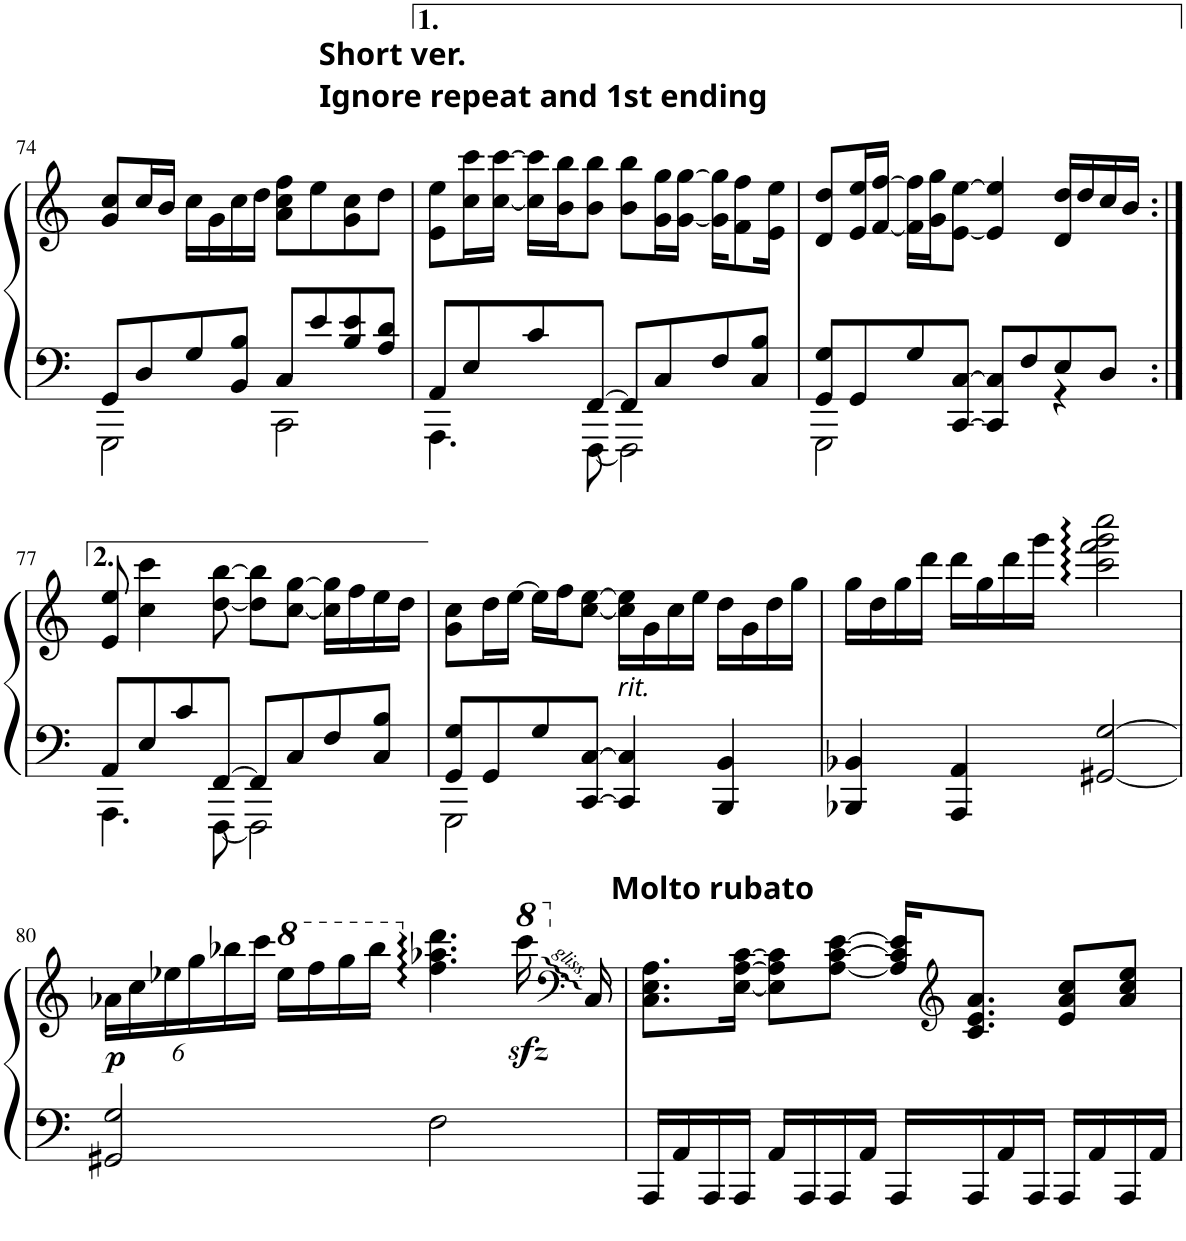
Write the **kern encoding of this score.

**kern	**kern	**dynam
*part1	*part1	*part1
*staff2	*staff1	*staff1/2
*I"Piano	*	*
*I'Pno.	*	*
!!LO:PB:g=z
*clefF4	*clefG2	*
*k[]	*k[]	*
*M4/4	*M4/4	*
*met(c)	*met(c)	*
=74	=74	=74
*^	*	*
8GG/L	2GGG\	8g/ 8cc/L	.
8D/	.	16cc/L	.
.	.	16b/JJ	.
8G/	.	16cc\LL	.
.	.	16g\	.
8BB/ 8B/J	.	16cc\	.
.	.	16dd\JJ	.
8C/L	2CC\	8a\ 8cc\ 8ff\L	.
8e/	.	8ee\	.
8B/ 8e/	.	8g\ 8cc\	.
!	!	!LO:TX:a:B:t=Short ver.	!
!	!	!LO:TX:a:t=Ignore repeat and 1st ending	!
8A/ 8d/J	.	8dd\J	.
=75	=75	=75	=75
8AA/L	4.AAA\	8e\ 8ee\L	.
8E/	.	16cc\ 16ccc\L	.
.	.	[16cc\ [16ccc\JJ	.
8c/	.	16cc\] 16ccc\]LL	.
.	.	16b\ 16bb\J	.
[8FF/J	[8FFF\	8b\ 8bb\J	.
8FF/L]	2FFF\]	8b\ 8bb\L	.
8C/	.	16g\ 16gg\L	.
.	.	[16g\ [16gg\JJ	.
8F/	.	16g\] 16gg\]KL	.
.	.	8f\ 8ff\	.
8C/ 8B/J	.	.	.
.	.	16e\ 16ee\Jk	.
=76	=76	=76	=76
8GG/ 8G/L	2GGG\	8d/ 8dd/L	.
8GG/	.	16e/ 16ee/L	.
.	.	[16f/ [16ff/JJ	.
8G/	.	16f\] 16ff\]LL	.
.	.	16g\ 16gg\J	.
[8CC/ [8C/J	.	[8e\ [8ee\J	.
8CC/] 8C/]L	4ryy	4e/] 4ee/]	.
8F/	.	.	.
8E/	4r	16d/ 16dd/LL	.
.	.	16dd/	.
8D/J	.	16cc/	.
.	.	16b/JJ	.
!!LO:LB:g=z
=77:|!	=77:|!	=77:|!	=77:|!
8AA/L	4.AAA\	8e/ 8ee/	.
8E/	.	4cc\ 4ccc\	.
8c/	.	.	.
[8FF/J	[8FFF\	[8dd\ [8bb\	.
8FF/L]	2FFF\]	8dd\] 8bb\]L	.
8C/	.	[8cc\ [8gg\J	.
8F/	.	16cc\] 16gg\]LL	.
.	.	16ff\	.
8C/ 8B/J	.	16ee\	.
.	.	16dd\JJ	.
=78	=78	=78	=78
8GG/ 8G/L	2GGG\	8g\ 8cc\L	.
8GG/	.	16dd\L	.
.	.	[16ee\JJ	.
8G/	.	16ee\LL]	.
.	.	16ff\J	.
[8CC/ [8C/J	.	[8cc\ [8ee\J	.
!	!	!LO:TX:b:i:t=rit.	!
4CC/] 4C/]	2ryy	16cc\] 16ee\]LL	.
.	.	16g\	.
.	.	16cc\	.
.	.	16ee\JJ	.
4BBB/ 4BB/	.	16dd\LL	.
.	.	16g\	.
.	.	16dd\	.
.	.	16gg\JJ	.
*v	*v	*	*
=79	=79	=79
4BBB-X/ 4BB-X/	16gg\LL	.
.	16dd\	.
.	16gg\	.
.	16ddd\JJ	.
4AAA/ 4AA/	16ddd\LL	.
.	16gg\	.
.	16ddd\	.
.	16ggg\JJ	.
[2GG#X/ [2G/	2ccc\ 2fff\ 2ggg\ 2cccc\	.
!!LO:LB:g=z
=80	=80	=80
*	*Xbrackettup	*
!	!	!LO:DY:b
2GG#X/ 2G/	24a-X\LL	p
.	24cc\	.
.	24ee-X\	.
.	24gg\	.
.	24bb-X\	.
.	24ccc\JJ	.
*	*8va	*
.	16eee-\LL	.
.	16fff\	.
.	16ggg\	.
.	16bbb-\JJ	.
*	*X8va	*
2F\	4.ff\ 4.aa-X\ 4.ddd\	.
*	*8va	*
.	16cccczz<\	.
*	*clefF4	*
*	*X8va	*
.	16C/	.
=81	=81	=81
!	!LO:TX:a:B:t=Molto rubato	!
16AAA/LL	8.C\ 8.E\ 8.A\L	.
16AA/	.	.
16AAA/	.	.
16AAA/JJ	[16E\ [16A\ [16c\Jk	.
16AA/LL	8E\] 8A\] 8c\]L	.
16AAA/	.	.
16AAA/	[8A\ [8c\ [8e\J	.
16AA/JJ	.	.
16AAA/LL	16A/] 16c/] 16e/]KL	.
*	*clefG2	*
16AAA/	8.c/ 8.e/ 8.a/J	.
16AA/	.	.
16AAA/JJ	.	.
16AAA/LL	8e/ 8a/ 8cc/L	.
16AA/	.	.
16AAA/	8a/ 8cc/ 8ee/J	.
16AA/JJ	.	.
=	=	=
*-	*-	*-
